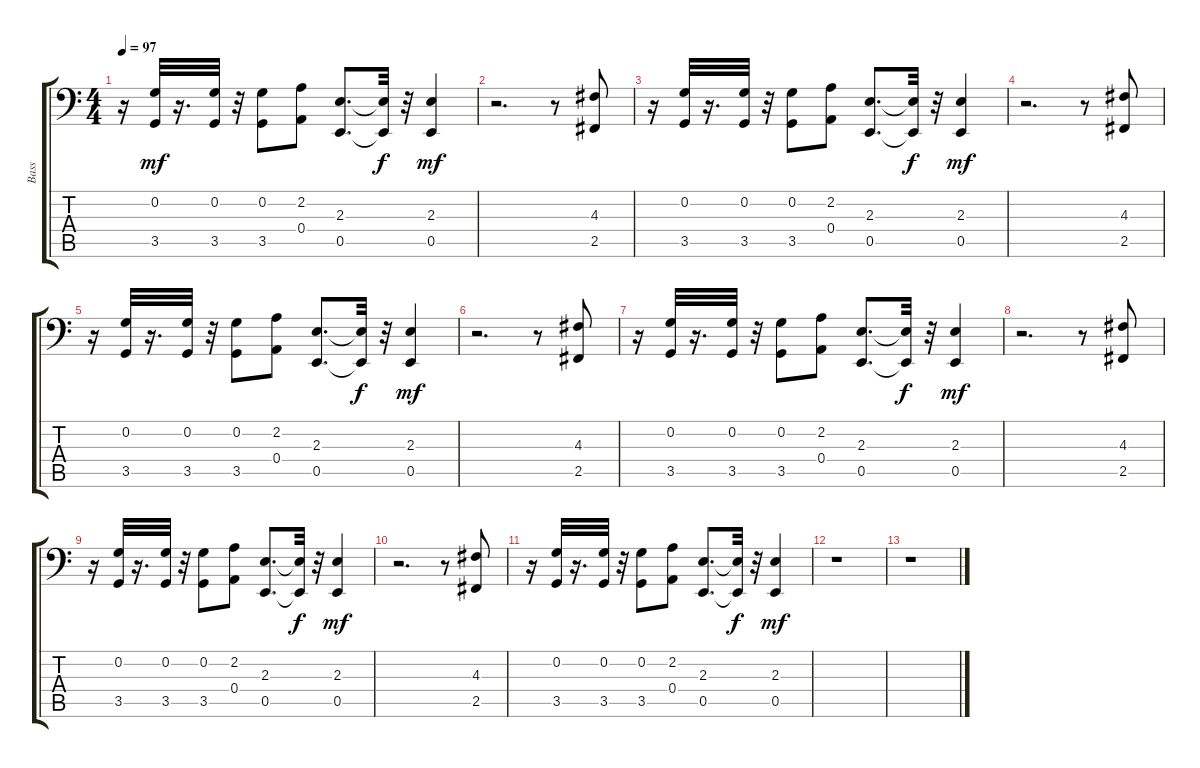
\track ("Bass" "Bass") {instrument synthbass2}
\staff {score tabs}
\tuning (C3 G2 D2 A1 E1 B0) {hide}
\ts (4 4)
\tempo 97
\clef f4
\ks c
r.16{dy mf} (0.2 3.5).32 r.16{d} (0.2 3.5).32 r.32 (0.2 3.5).8 (2.2 0.4).8 (2.3 0.5).8{d} (2.3{t} 0.5{t}).32{dy f} r.32 (2.3 0.5).4{dy mf} |
r.2{d} r.8 (4.3 2.5).8 |
r.16 (0.2 3.5).32 r.16{d} (0.2 3.5).32 r.32 (0.2 3.5).8 (2.2 0.4).8 (2.3 0.5).8{d} (2.3{t} 0.5{t}).32{dy f} r.32 (2.3 0.5).4{dy mf} |
r.2{d} r.8 (4.3 2.5).8 |
r.16 (0.2 3.5).32 r.16{d} (0.2 3.5).32 r.32 (0.2 3.5).8 (2.2 0.4).8 (2.3 0.5).8{d} (2.3{t} 0.5{t}).32{dy f} r.32 (2.3 0.5).4{dy mf} |
r.2{d} r.8 (4.3 2.5).8 |
r.16 (0.2 3.5).32 r.16{d} (0.2 3.5).32 r.32 (0.2 3.5).8 (2.2 0.4).8 (2.3 0.5).8{d} (2.3{t} 0.5{t}).32{dy f} r.32 (2.3 0.5).4{dy mf} |
r.2{d} r.8 (4.3 2.5).8 |
r.16 (0.2 3.5).32 r.16{d} (0.2 3.5).32 r.32 (0.2 3.5).8 (2.2 0.4).8 (2.3 0.5).8{d} (2.3{t} 0.5{t}).32{dy f} r.32 (2.3 0.5).4{dy mf} |
r.2{d} r.8 (4.3 2.5).8 |
r.16 (0.2 3.5).32 r.16{d} (0.2 3.5).32 r.32 (0.2 3.5).8 (2.2 0.4).8 (2.3 0.5).8{d} (2.3{t} 0.5{t}).32{dy f} r.32 (2.3 0.5).4{dy mf} |
r.1 |
r.1
